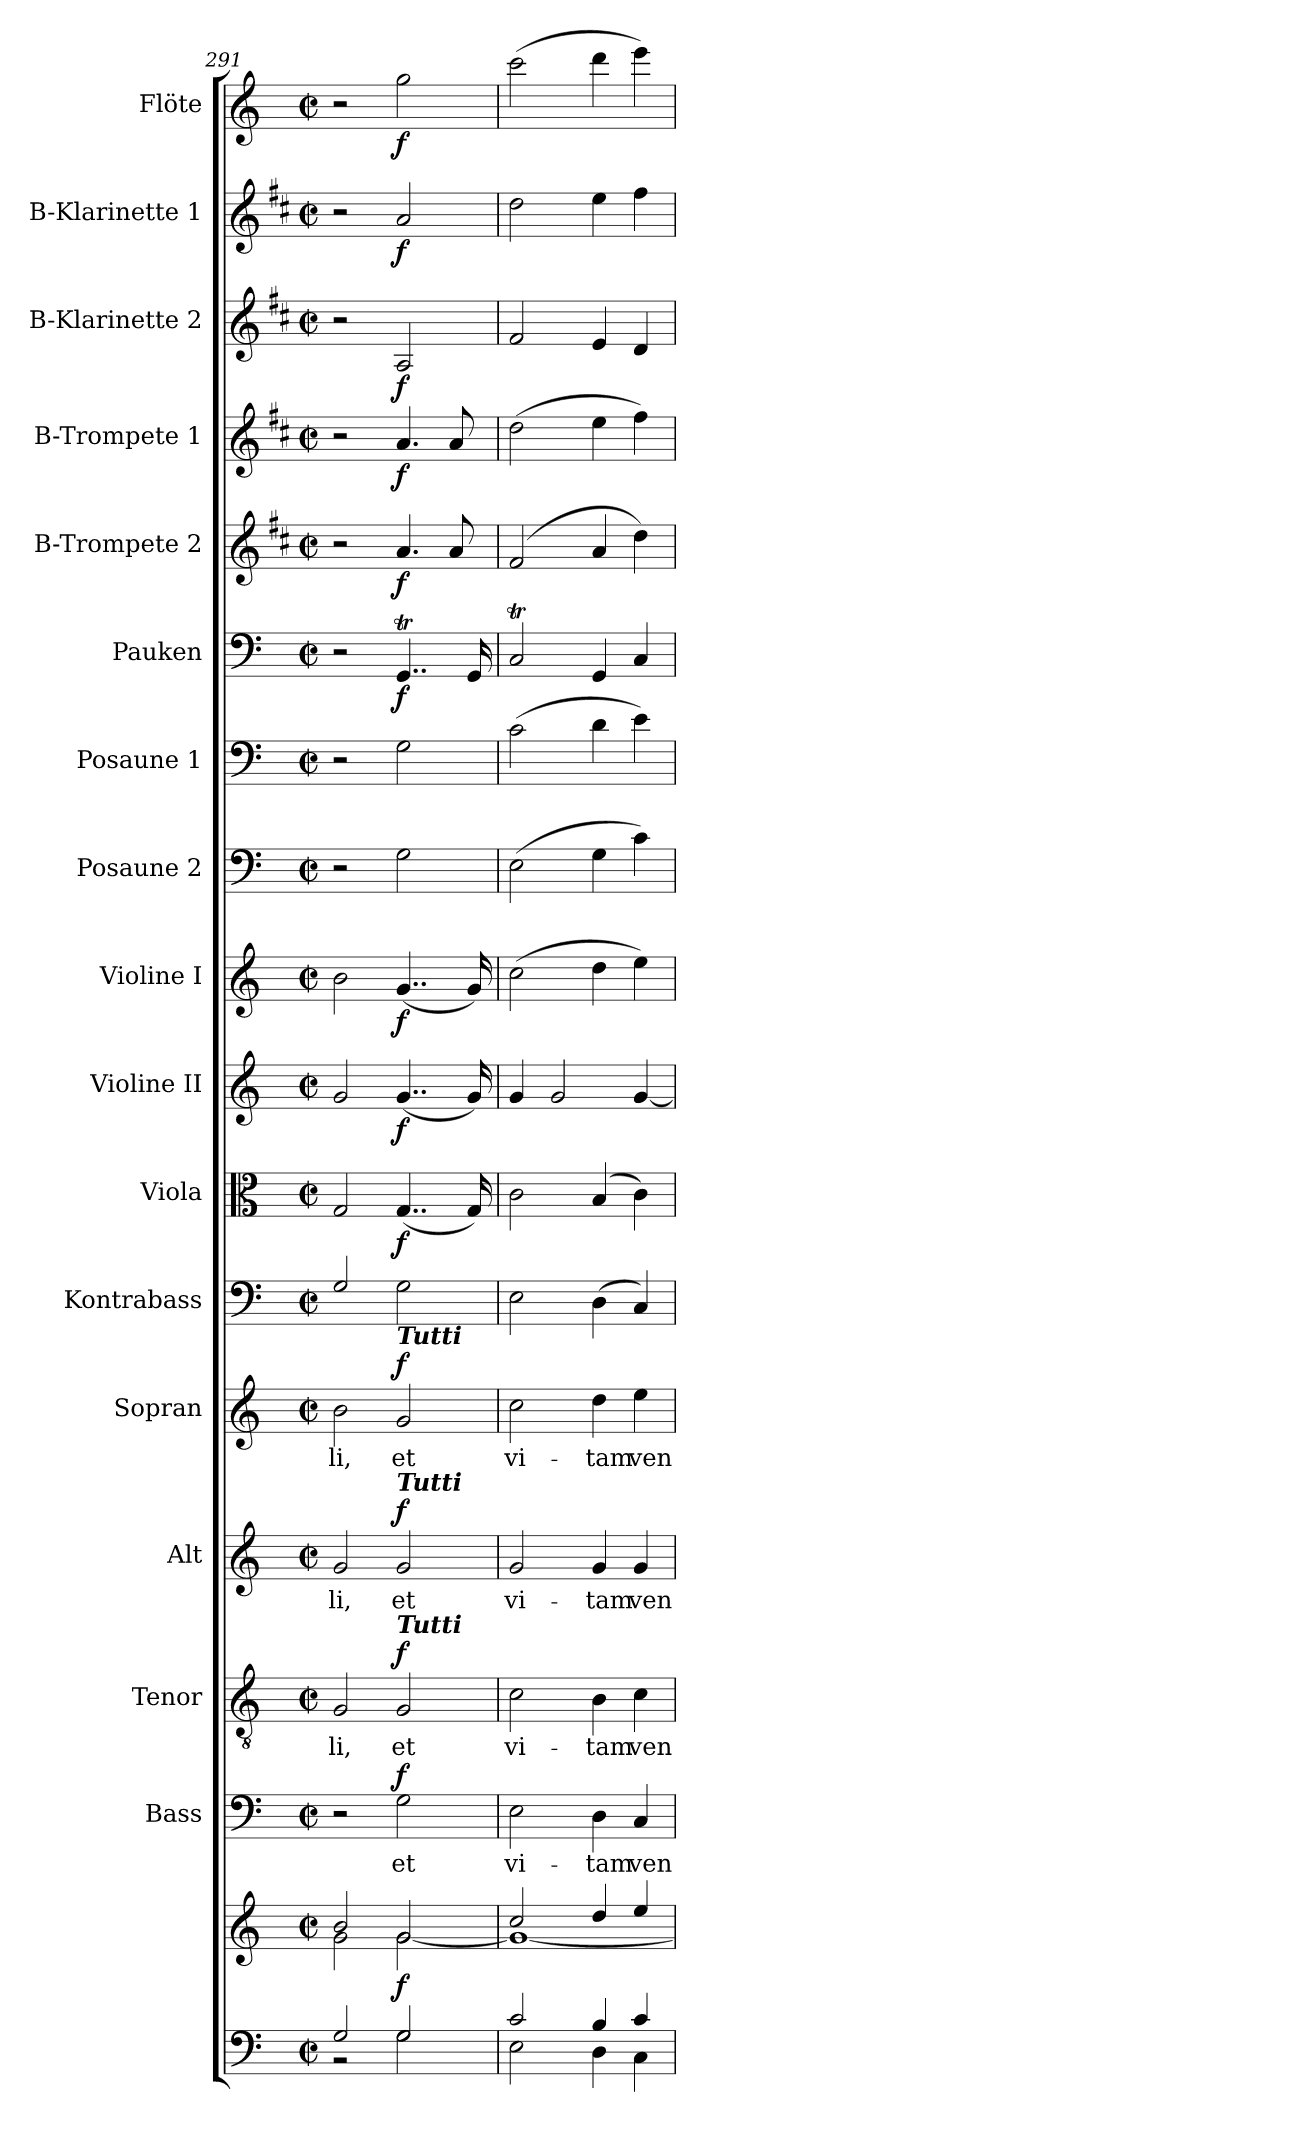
**kern	**kern	**dynam	**kern	**text	**dynam	**kern	**text	**dynam	**kern	**text	**dynam	**kern	**text	**dynam	**kern	**kern	**dynam	**kern	**dynam	**kern	**dynam	**kern	**kern	**kern	**dynam	**kern	**dynam	**kern	**dynam	**kern	**dynam	**kern	**dynam	**kern	**dynam
*part17	*part17	*part17	*part16	*part16	*part16	*part15	*part15	*part15	*part14	*part14	*part14	*part13	*part13	*part13	*part12	*part11	*part11	*part10	*part10	*part9	*part9	*part8	*part7	*part6	*part6	*part5	*part5	*part4	*part4	*part3	*part3	*part2	*part2	*part1	*part1
*staff18	*staff17	*staff17/18	*staff16	*staff16	*staff16	*staff15	*staff15	*staff15	*staff14	*staff14	*staff14	*staff13	*staff13	*staff13	*staff12	*staff11	*staff11	*staff10	*staff10	*staff9	*staff9	*staff8	*staff7	*staff6	*staff6	*staff5	*staff5	*staff4	*staff4	*staff3	*staff3	*staff2	*staff2	*staff1	*staff1
*	*	*	*I"Bass	*	*	*I"Tenor	*	*	*I"Alt	*	*	*I"Sopran	*	*	*I"Kontrabass	*I"Viola	*	*I"Violine II	*	*I"Violine I	*	*I"Posaune 2	*I"Posaune 1	*I"Pauken	*	*I"B-Trompete 2	*	*I"B-Trompete 1	*	*I"B-Klarinette 2	*	*I"B-Klarinette 1	*	*I"Flöte	*
*	*	*	*I'B.	*	*	*I'T.	*	*	*I'A.	*	*	*I'S.	*	*	*I'Kb.	*I'Vla.	*	*I'Vl. II	*	*I'Vl. I	*	*I'Pos. 2	*I'Pos. 1	*I'Pk.	*	*I'B Trp. 2	*	*I'B Trp. 1	*	*I'B Kl. 2	*	*I'B Kl. 1	*	*I'Fl.	*
*clefF4	*clefG2	*	*clefF4	*	*	*clefGv2	*	*	*clefG2	*	*	*clefG2	*	*	*clefF4	*clefC3	*	*clefG2	*	*clefG2	*	*clefF4	*clefF4	*clefF4	*	*clefG2	*	*clefG2	*	*clefG2	*	*clefG2	*	*clefG2	*
*	*	*	*	*	*	*	*	*	*	*	*	*	*	*	*ITrd7c12	*	*	*	*	*	*	*	*	*	*	*ITrd1c2	*	*ITrd1c2	*	*ITrd1c2	*	*ITrd1c2	*	*	*
*k[]	*k[]	*	*k[]	*	*	*k[]	*	*	*k[]	*	*	*k[]	*	*	*k[]	*k[]	*	*k[]	*	*k[]	*	*k[]	*k[]	*k[]	*	*k[]	*	*k[]	*	*k[]	*	*k[]	*	*k[]	*
*C:	*C:	*	*C:	*	*	*C:	*	*	*C:	*	*	*C:	*	*	*C:	*C:	*	*C:	*	*C:	*	*C:	*C:	*C:	*	*C:	*	*C:	*	*C:	*	*C:	*	*C:	*
*M2/2	*M2/2	*	*M2/2	*	*	*M2/2	*	*	*M2/2	*	*	*M2/2	*	*	*M2/2	*M2/2	*	*M2/2	*	*M2/2	*	*M2/2	*M2/2	*M2/2	*	*M2/2	*	*M2/2	*	*M2/2	*	*M2/2	*	*M2/2	*
*met(c|)	*met(c|)	*	*met(c|)	*	*	*met(c|)	*	*	*met(c|)	*	*	*met(c|)	*	*	*met(c|)	*met(c|)	*	*met(c|)	*	*met(c|)	*	*met(c|)	*met(c|)	*met(c|)	*	*met(c|)	*	*met(c|)	*	*met(c|)	*	*met(c|)	*	*met(c|)	*
=291	=291	=291	=291	=291	=291	=291	=291	=291	=291	=291	=291	=291	=291	=291	=291	=291	=291	=291	=291	=291	=291	=291	=291	=291	=291	=291	=291	=291	=291	=291	=291	=291	=291	=291	=291
*^	*^	*	*	*	*	*	*	*	*	*	*	*	*	*	*	*	*	*	*	*	*	*	*	*	*	*	*	*	*	*	*	*	*	*	*
!	!	!	!	!	!	!	!	!	!LO:LY:b	!	!	!LO:LY:b	!	!	!LO:LY:b	!	!	!	!	!	!	!	!	!	!	!	!	!	!	!	!	!	!	!	!	!	!
*	*	*	*	*	*	*	*	*	*	*	*	*	*	*	*	*	*^	*	*	*	*	*	*	*	*	*	*	*	*	*	*	*	*	*	*	*	*
2G/	2r	2b/	2g\	.	2r	.	.	2G/	-li,	.	2g/	-li,	.	2b\	-li,	.	2GG/	2ryy	2G/	.	2g/	.	2b\	.	2r	2r	2r	.	2r	.	2r	.	2r	.	2r	.	2r	.
!	!	!	!	!	!	!	!	!	!	!	!	!	!	!LO:TX:a:Bi:t=Tutti	!	!	!	!	!	!	!	!	!	!	!	!	!	!	!	!	!	!	!	!	!	!	!	!
!	!	!	!	!	!	!	!	!	!	!	!LO:TX:a:Bi:t=Tutti	!	!	!	!	!	!	!	!	!	!	!	!	!	!	!	!	!	!	!	!	!	!	!	!	!	!	!
!	!	!	!	!	!	!	!	!LO:TX:a:Bi:t=Tutti	!	!	!	!	!	!	!	!	!	!	!	!	!	!	!	!	!	!	!	!	!	!	!	!	!	!	!	!	!	!
!	!	!	!	!LO:DY:b	!	!LO:LY:b	!LO:DY:a	!	!LO:LY:b	!LO:DY:a	!	!LO:LY:b	!LO:DY:a	!	!LO:LY:b	!LO:DY:a	!	!	!	!LO:DY:b	!	!LO:DY:b	!	!LO:DY:b	!	!	!	!LO:DY:b	!	!LO:DY:b	!	!LO:DY:b	!	!LO:DY:b	!	!LO:DY:b	!	!LO:DY:b
2G/	2G\	2g/	[<2g\	f	2G\	et	f	2G/	et	f	2g/	et	f	2g/	et	f	2ryy	2GG\	(<4..G/	f	(<4..g/	f	(<4..g/	f	2G\	2G\	4..GGT/	f	4.g/	f	4.g/	f	2G/	f	2g/	f	2gg\	f
.	.	.	.	.	.	.	.	.	.	.	.	.	.	.	.	.	.	.	.	.	.	.	.	.	.	.	.	.	8g/	.	8g/	.	.	.	.	.	.	.
.	.	.	.	.	.	.	.	.	.	.	.	.	.	.	.	.	.	.	16G/)	.	16g/)	.	16g/)	.	.	.	16GG/	.	.	.	.	.	.	.	.	.	.	.
*	*	*	*	*	*	*	*	*	*	*	*	*	*	*	*	*	*v	*v	*	*	*	*	*	*	*	*	*	*	*	*	*	*	*	*	*	*	*	*
=292	=292	=292	=292	=292	=292	=292	=292	=292	=292	=292	=292	=292	=292	=292	=292	=292	=292	=292	=292	=292	=292	=292	=292	=292	=292	=292	=292	=292	=292	=292	=292	=292	=292	=292	=292	=292	=292
!	!	!	!	!	!	!LO:LY:b	!	!	!LO:LY:b	!	!	!LO:LY:b	!	!	!LO:LY:b	!	!	!	!	!	!	!	!	!	!	!	!	!	!	!	!	!	!	!	!	!	!
2c/	2E\	2cc/	1g_	.	2E\	vi-	.	2c\	vi-	.	2g/	vi-	.	2cc\	vi-	.	2EE\	2c\	.	4g/	.	(>2cc\	.	(>2E\	(>2c\	2CT/	.	(2e/	.	(>2cc\	.	2e/	.	2cc\	.	(>2ccc\	.
.	.	.	.	.	.	.	.	.	.	.	.	.	.	.	.	.	.	.	.	2g/	.	.	.	.	.	.	.	.	.	.	.	.	.	.	.	.	.
!	!	!	!	!	!	!LO:LY:b	!	!	!LO:LY:b	!	!	!LO:LY:b	!	!	!LO:LY:b	!	!	!	!	!	!	!	!	!	!	!	!	!	!	!	!	!	!	!	!	!	!
4B/	4D\	4dd/	.	.	4D\	-tam	.	4B\	-tam	.	4g/	-tam	.	4dd\	-tam	.	(>4DD\	(4B/	.	.	.	4dd\	.	4G\	4d\	4GG/	.	4g/	.	4dd\	.	4d/	.	4dd\	.	4ddd\	.
!	!	!	!	!	!	!LO:LY:b	!	!	!LO:LY:b	!	!	!LO:LY:b	!	!	!LO:LY:b	!	!	!	!	!	!	!	!	!	!	!	!	!	!	!	!	!	!	!	!	!	!
4c/	4C\	4ee/	.	.	4C/	ven-	.	4c\	ven-	.	4g/	ven-	.	4ee\	ven-	.	4CC/)	4c\)	.	[4g/	.	4ee\)	.	4c\)	4e\)	4C/	.	4cc\)	.	4ee\)	.	4c/	.	4ee\	.	4eee\)	.
*v	*v	*	*	*	*	*	*	*	*	*	*	*	*	*	*	*	*	*	*	*	*	*	*	*	*	*	*	*	*	*	*	*	*	*	*	*	*
*	*v	*v	*	*	*	*	*	*	*	*	*	*	*	*	*	*	*	*	*	*	*	*	*	*	*	*	*	*	*	*	*	*	*	*	*	*
=	=	=	=	=	=	=	=	=	=	=	=	=	=	=	=	=	=	=	=	=	=	=	=	=	=	=	=	=	=	=	=	=	=	=	=
*-	*-	*-	*-	*-	*-	*-	*-	*-	*-	*-	*-	*-	*-	*-	*-	*-	*-	*-	*-	*-	*-	*-	*-	*-	*-	*-	*-	*-	*-	*-	*-	*-	*-	*-	*-
